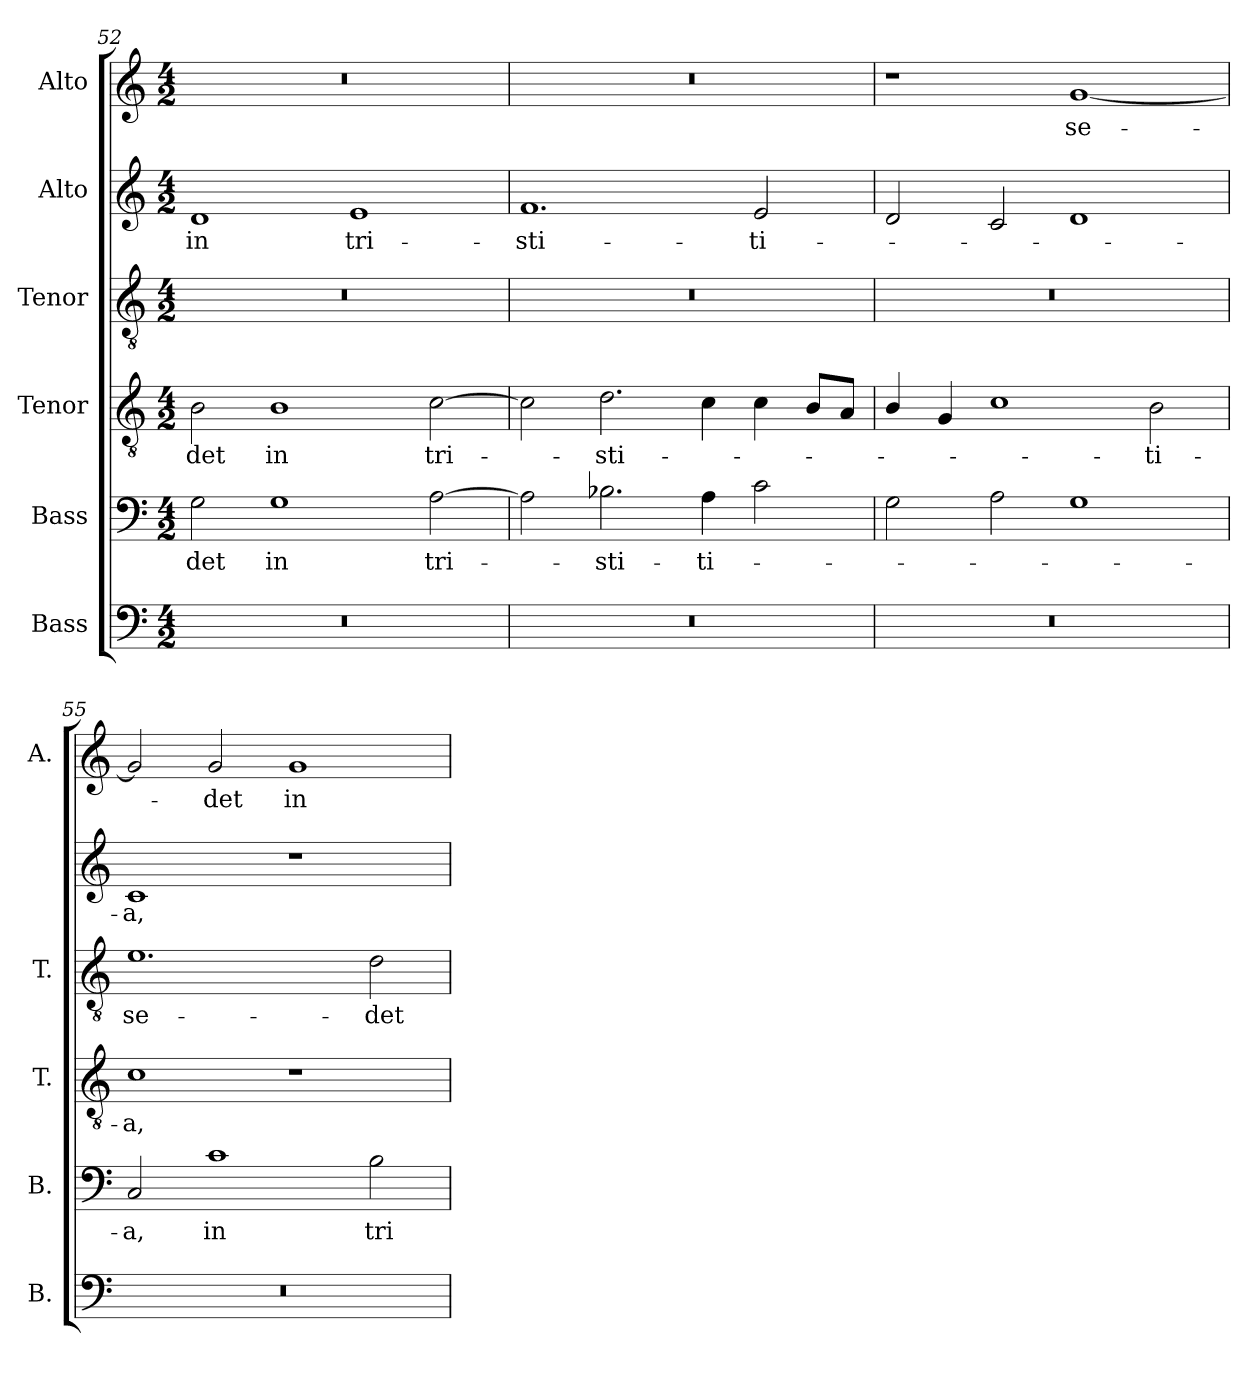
**kern	**kern	**text	**kern	**text	**kern	**text	**kern	**text	**kern	**text
*part6	*part5	*part5	*part4	*part4	*part3	*part3	*part2	*part2	*part1	*part1
*staff6	*staff5	*staff5	*staff4	*staff4	*staff3	*staff3	*staff2	*staff2	*staff1	*staff1
*I"Bass	*I"Bass	*	*I"Tenor	*	*I"Tenor	*	*I"Alto	*	*I"Alto	*
*I'B.	*I'B.	*	*I'T.	*	*I'T.	*	*	*	*I'A.	*
*clefF4	*clefF4	*	*clefGv2	*	*clefGv2	*	*clefG2	*	*clefG2	*
*	*	*	*ITrd7c12	*	*ITrd7c12	*	*	*	*	*
*k[]	*k[]	*	*k[]	*	*k[]	*	*k[]	*	*k[]	*
*C:	*C:	*	*C:	*	*C:	*	*C:	*	*C:	*
*M4/2	*M4/2	*	*M4/2	*	*M4/2	*	*M4/2	*	*M4/2	*
=52	=52	=52	=52	=52	=52	=52	=52	=52	=52	=52
!LO:N:vis=1	!	!	!	!	!	!	!	!	!	!
!	!	!LO:LY:b:color=#000000	!	!	!	!	!	!	!	!
!	!	!	!	!LO:LY:b:color=#000000	!LO:N:vis=1	!	!	!	!	!
!	!	!	!	!	!	!	!	!LO:LY:b:color=#000000	!LO:N:vis=1	!
0r	2Gi\	-det	2BBi\	-det	0r	.	1di	in	0r	.
!	!	!LO:LY:b:color=#000000	!	!	!	!	!	!	!	!
!	!	!	!	!LO:LY:b:color=#000000	!	!	!	!	!	!
.	1Gi	in	1BBi	in	.	.	.	.	.	.
!	!	!	!	!	!	!	!	!LO:LY:b:color=#000000	!	!
.	.	.	.	.	.	.	1ei	tri-	.	.
!	!	!LO:LY:b:color=#000000	!	!	!	!	!	!	!	!
!	!	!	!	!LO:LY:b:color=#000000	!	!	!	!	!	!
.	[2Ai\	tri-	[2Ci\	tri-	.	.	.	.	.	.
=53	=53	=53	=53	=53	=53	=53	=53	=53	=53	=53
!LO:N:vis=1	!	!	!	!	!LO:N:vis=1	!	!	!	!	!
!	!	!	!	!	!	!	!	!LO:LY:b:color=#000000	!LO:N:vis=1	!
0r	2Ai\]	.	2Ci\]	.	0r	.	1.fi	-sti-	0r	.
!	!	!LO:LY:b:color=#000000	!	!	!	!	!	!	!	!
!	!	!	!	!LO:LY:b:color=#000000	!	!	!	!	!	!
.	2.B-Xi\	-sti-	2.Di\	-sti-	.	.	.	.	.	.
!	!	!LO:LY:b:color=#000000	!	!	!	!	!	!	!	!
.	4Ai\	-ti-	4Ci\	.	.	.	.	.	.	.
!	!	!	!	!	!	!	!	!LO:LY:b:color=#000000	!	!
.	2ci\	.	4Ci\	.	.	.	2ei/	-ti-	.	.
.	.	.	8BBi/L	.	.	.	.	.	.	.
.	.	.	8AAi/J	.	.	.	.	.	.	.
=54	=54	=54	=54	=54	=54	=54	=54	=54	=54	=54
!LO:N:vis=1	!	!	!	!	!LO:N:vis=1	!	!	!	!	!
0r	2Gi\	.	4BBi/	.	0r	.	2di/	.	1r	.
.	.	.	4GGi/	.	.	.	.	.	.	.
.	2Ai\	.	1Ci	.	.	.	2ci/	.	.	.
!	!	!	!	!	!	!	!	!	!	!LO:LY:b:color=#000000
.	1Gi	.	.	.	.	.	1di	.	[1gi	se-
!	!	!	!	!LO:LY:b:color=#000000	!	!	!	!	!	!
.	.	.	2BBi\	-ti-	.	.	.	.	.	.
=55	=55	=55	=55	=55	=55	=55	=55	=55	=55	=55
!LO:N:vis=1	!	!	!	!	!	!	!	!	!	!
!	!	!LO:LY:b:color=#000000	!	!	!	!	!	!	!	!
!	!	!	!	!LO:LY:b:color=#000000	!	!	!	!	!	!
!	!	!	!	!	!	!LO:LY:b:color=#000000	!	!	!	!
!	!	!	!	!	!	!	!	!LO:LY:b:color=#000000	!	!
0r	2Ci/	-a,	1Ci	-a,	1.Ei	se-	1ci	-a,	2gi/]	.
!	!	!LO:LY:b:color=#000000	!	!	!	!	!	!	!	!
!	!	!	!	!	!	!	!	!	!	!LO:LY:b:color=#000000
.	1ci	in	.	.	.	.	.	.	2gi/	-det
!	!	!	!	!	!	!	!	!	!	!LO:LY:b:color=#000000
.	.	.	1r	.	.	.	1r	.	1gi	in
!	!	!LO:LY:b:color=#000000	!	!	!	!	!	!	!	!
!	!	!	!	!	!	!LO:LY:b:color=#000000	!	!	!	!
.	2Bi\	tri-	.	.	2Di\	-det	.	.	.	.
=	=	=	=	=	=	=	=	=	=	=
*-	*-	*-	*-	*-	*-	*-	*-	*-	*-	*-
